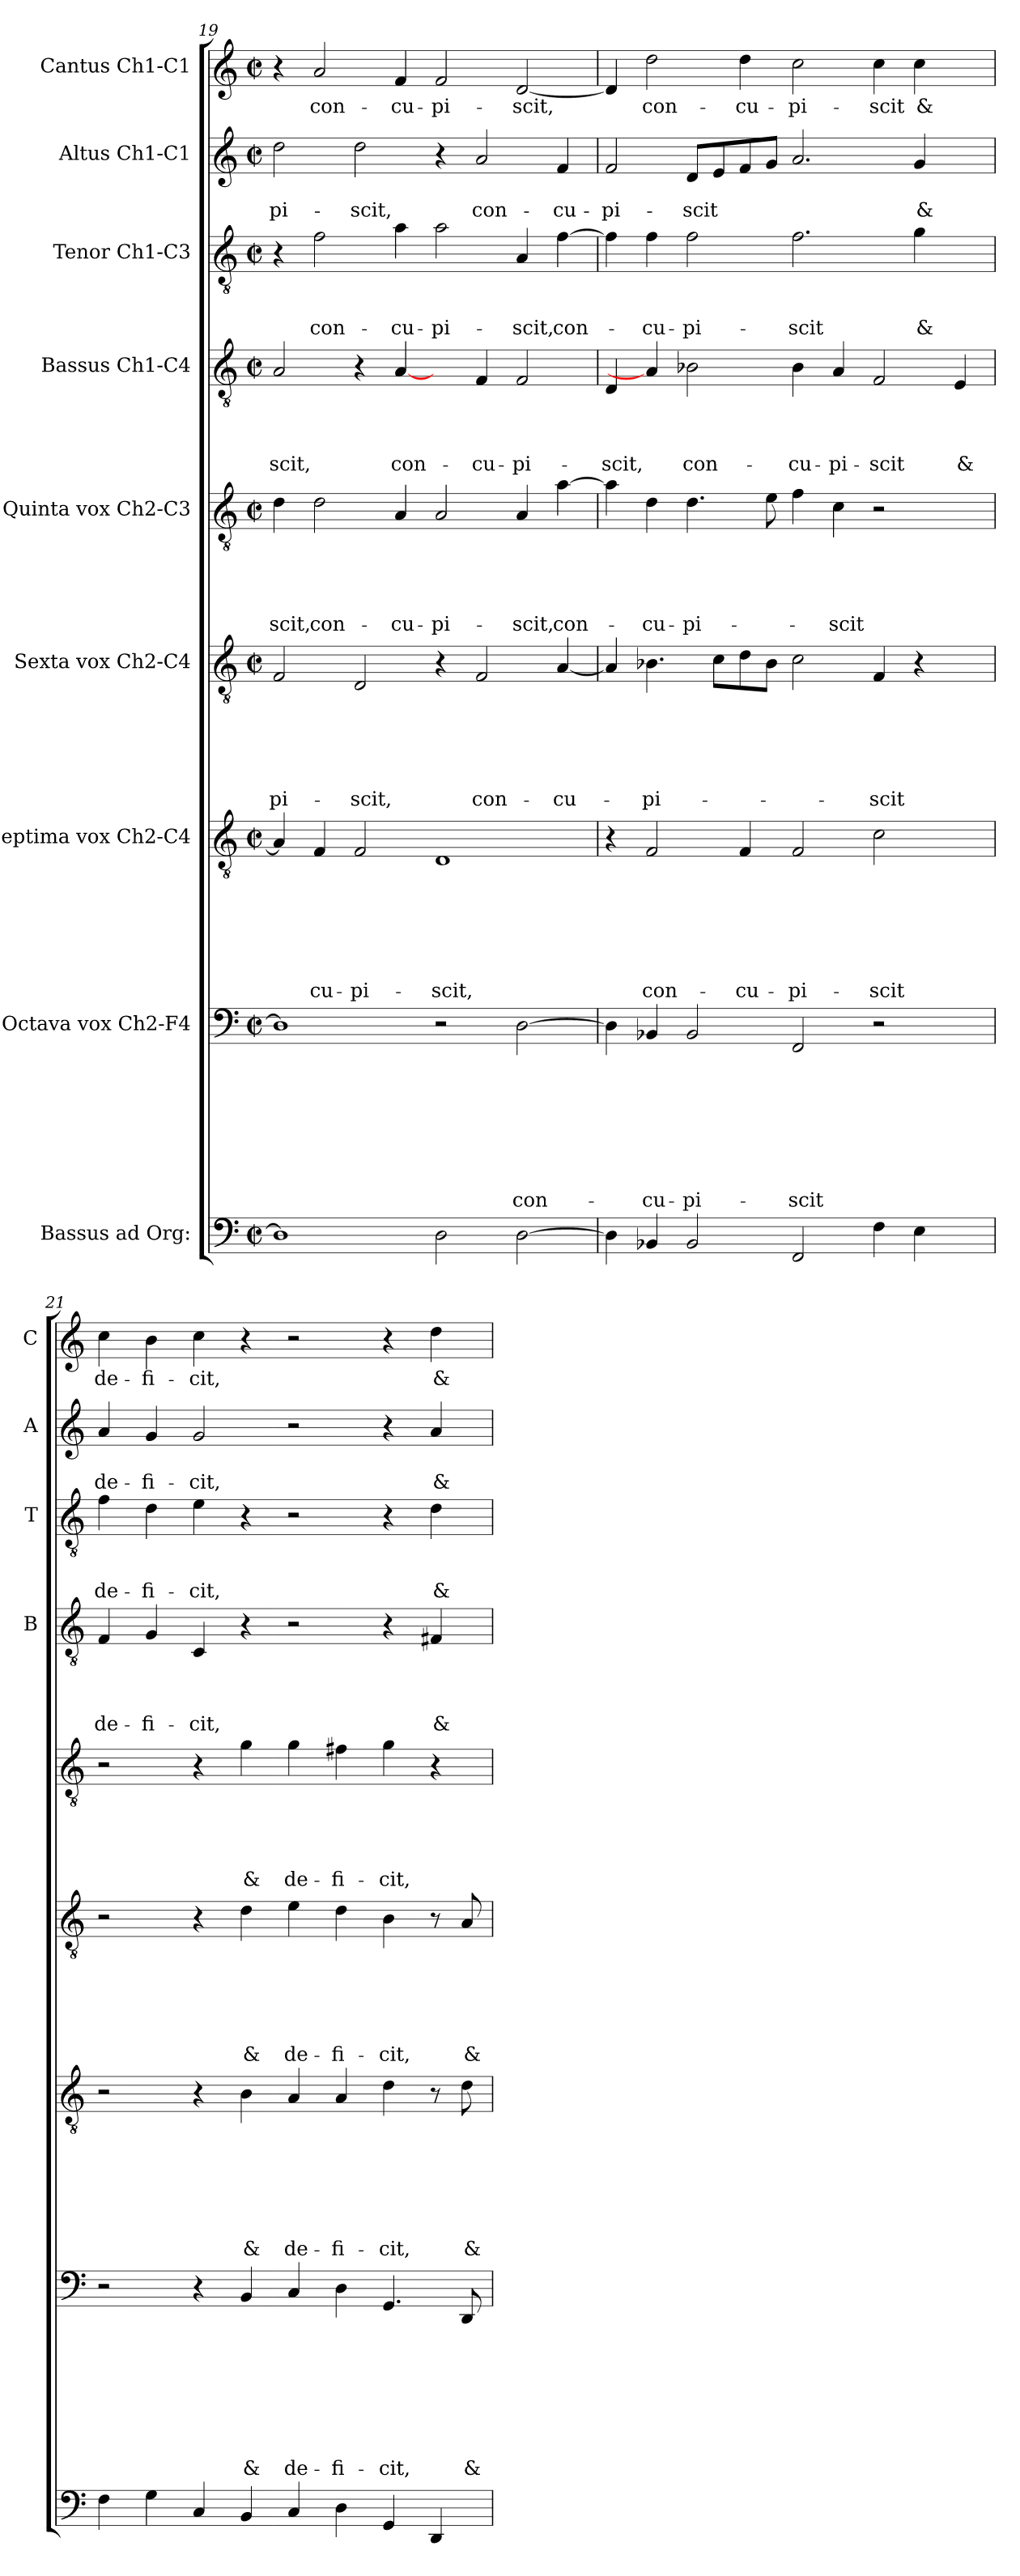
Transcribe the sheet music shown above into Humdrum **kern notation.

**kern	**kern	**text	**text	**text	**text	**text	**text	**text	**text	**kern	**text	**text	**text	**text	**text	**text	**text	**kern	**text	**text	**text	**text	**text	**text	**kern	**text	**text	**text	**text	**text	**kern	**text	**text	**text	**text	**kern	**text	**text	**text	**kern	**text	**text	**kern	**text
*part9	*part8	*part8	*part8	*part8	*part8	*part8	*part8	*part8	*part8	*part7	*part7	*part7	*part7	*part7	*part7	*part7	*part7	*part6	*part6	*part6	*part6	*part6	*part6	*part6	*part5	*part5	*part5	*part5	*part5	*part5	*part4	*part4	*part4	*part4	*part4	*part3	*part3	*part3	*part3	*part2	*part2	*part2	*part1	*part1
*staff9	*staff8	*staff8	*staff8	*staff8	*staff8	*staff8	*staff8	*staff8	*staff8	*staff7	*staff7	*staff7	*staff7	*staff7	*staff7	*staff7	*staff7	*staff6	*staff6	*staff6	*staff6	*staff6	*staff6	*staff6	*staff5	*staff5	*staff5	*staff5	*staff5	*staff5	*staff4	*staff4	*staff4	*staff4	*staff4	*staff3	*staff3	*staff3	*staff3	*staff2	*staff2	*staff2	*staff1	*staff1
*I"Bassus ad Org:	*I"Octava vox Ch2-F4	*	*	*	*	*	*	*	*	*I"Septima vox Ch2-C4	*	*	*	*	*	*	*	*I"Sexta vox Ch2-C4	*	*	*	*	*	*	*I"Quinta vox Ch2-C3	*	*	*	*	*	*I"Bassus Ch1-C4	*	*	*	*	*I"Tenor Ch1-C3	*	*	*	*I"Altus Ch1-C1	*	*	*I"Cantus Ch1-C1	*
*	*	*	*	*	*	*	*	*	*	*	*	*	*	*	*	*	*	*	*	*	*	*	*	*	*	*	*	*	*	*	*I'B	*	*	*	*	*I'T	*	*	*	*I'A	*	*	*I'C	*
*clefF4	*clefF4	*	*	*	*	*	*	*	*	*clefGv2	*	*	*	*	*	*	*	*clefGv2	*	*	*	*	*	*	*clefGv2	*	*	*	*	*	*clefGv2	*	*	*	*	*clefGv2	*	*	*	*clefG2	*	*	*clefG2	*
*k[]	*k[]	*	*	*	*	*	*	*	*	*k[]	*	*	*	*	*	*	*	*k[]	*	*	*	*	*	*	*k[]	*	*	*	*	*	*k[]	*	*	*	*	*k[]	*	*	*	*k[]	*	*	*k[]	*
*C:	*C:	*	*	*	*	*	*	*	*	*C:	*	*	*	*	*	*	*	*C:	*	*	*	*	*	*	*C:	*	*	*	*	*	*C:	*	*	*	*	*C:	*	*	*	*C:	*	*	*C:	*
*M2/2	*M2/2	*	*	*	*	*	*	*	*	*M2/2	*	*	*	*	*	*	*	*M2/2	*	*	*	*	*	*	*M2/2	*	*	*	*	*	*M2/2	*	*	*	*	*M2/2	*	*	*	*M2/2	*	*	*M2/2	*
*met(c|)	*met(c|)	*	*	*	*	*	*	*	*	*met(c|)	*	*	*	*	*	*	*	*met(c|)	*	*	*	*	*	*	*met(c|)	*	*	*	*	*	*met(c|)	*	*	*	*	*met(c|)	*	*	*	*met(c|)	*	*	*met(c|)	*
=19	=19	=19	=19	=19	=19	=19	=19	=19	=19	=19	=19	=19	=19	=19	=19	=19	=19	=19	=19	=19	=19	=19	=19	=19	=19	=19	=19	=19	=19	=19	=19	=19	=19	=19	=19	=19	=19	=19	=19	=19	=19	=19	=19	=19
!	!	!	!	!	!	!	!	!	!	!	!	!	!	!	!	!	!	!	!	!	!	!	!	!LO:LY:b	!	!	!	!	!	!LO:LY:b	!	!	!	!	!LO:LY:b	!	!	!	!	!	!	!LO:LY:b	!	!
1D]	1D]	.	.	.	.	.	.	.	.	4A/]	.	.	.	.	.	.	.	2F/	.	.	.	.	.	-pi-	4d\	.	.	.	.	-scit,	2A/	.	.	.	-scit,	4r	.	.	.	2dd\	.	-pi-	4r	.
!	!	!	!	!	!	!	!	!	!	!	!	!	!	!	!	!	!LO:LY:b	!	!	!	!	!	!	!	!	!	!	!	!	!LO:LY:b	!	!	!	!	!	!	!	!	!LO:LY:b	!	!	!	!	!LO:LY:b
.	.	.	.	.	.	.	.	.	.	4F/	.	.	.	.	.	.	-cu-	.	.	.	.	.	.	.	2d\	.	.	.	.	con-	.	.	.	.	.	2f\	.	.	con-	.	.	.	2a/	con-
!	!	!	!	!	!	!	!	!	!	!	!	!	!	!	!	!	!LO:LY:b	!	!	!	!	!	!	!LO:LY:b	!	!	!	!	!	!	!	!	!	!	!	!	!	!	!	!	!	!LO:LY:b	!	!
.	.	.	.	.	.	.	.	.	.	2F/	.	.	.	.	.	.	-pi-	2D/	.	.	.	.	.	-scit,	.	.	.	.	.	.	4r	.	.	.	.	.	.	.	.	2dd\	.	-scit,	.	.
!	!	!	!	!	!	!	!	!	!	!	!	!	!	!	!	!	!	!	!	!	!	!	!	!	!	!	!	!	!	!LO:LY:b	!	!	!	!	!LO:LY:b	!	!	!	!LO:LY:b	!	!	!	!	!LO:LY:b
.	.	.	.	.	.	.	.	.	.	.	.	.	.	.	.	.	.	.	.	.	.	.	.	.	4A/	.	.	.	.	-cu-	[4A/	.	.	.	con-	4a\	.	.	-cu-	.	.	.	4f/	-cu-
!	!	!	!	!	!	!	!	!	!	!	!	!	!	!	!	!	!LO:LY:b	!	!	!	!	!	!	!	!	!	!	!	!	!LO:LY:b	!	!	!	!	!	!	!	!	!LO:LY:b	!	!	!	!	!LO:LY:b
2D\	2r	.	.	.	.	.	.	.	.	1D	.	.	.	.	.	.	-scit,	4r	.	.	.	.	.	.	2A/	.	.	.	.	-pi-	4ryy	.	.	.	.	2a\	.	.	-pi-	4r	.	.	2f/	-pi-
!	!	!	!	!	!	!	!	!	!	!	!	!	!	!	!	!	!	!	!	!	!	!	!	!LO:LY:b	!	!	!	!	!	!	!	!	!	!	!LO:LY:b	!	!	!	!	!	!	!LO:LY:b	!	!
.	.	.	.	.	.	.	.	.	.	.	.	.	.	.	.	.	.	2F/	.	.	.	.	.	con-	.	.	.	.	.	.	4F/	.	.	.	-cu-	.	.	.	.	2a/	.	con-	.	.
!	!	!	!	!	!	!	!	!	!LO:LY:b	!	!	!	!	!	!	!	!	!	!	!	!	!	!	!	!	!	!	!	!	!LO:LY:b	!	!	!	!	!LO:LY:b	!	!	!	!LO:LY:b	!	!	!	!	!LO:LY:b
[2D\	[2D\	.	.	.	.	.	.	.	con-	.	.	.	.	.	.	.	.	.	.	.	.	.	.	.	4A/	.	.	.	.	-scit,	2F/	.	.	.	-pi-	4A/	.	.	-scit,	.	.	.	[2d/	-scit,
!	!	!	!	!	!	!	!	!	!	!	!	!	!	!	!	!	!	!	!	!	!	!	!	!LO:LY:b	!	!	!	!	!	!LO:LY:b	!	!	!	!	!	!	!	!	!LO:LY:b	!	!	!LO:LY:b	!	!
.	.	.	.	.	.	.	.	.	.	.	.	.	.	.	.	.	.	[4A/	.	.	.	.	.	-cu-	[4a\	.	.	.	.	con-	.	.	.	.	.	[4f\	.	.	con-	4f/	.	-cu-	.	.
!!LO:PB:g=z
=20	=20	=20	=20	=20	=20	=20	=20	=20	=20	=20	=20	=20	=20	=20	=20	=20	=20	=20	=20	=20	=20	=20	=20	=20	=20	=20	=20	=20	=20	=20	=20	=20	=20	=20	=20	=20	=20	=20	=20	=20	=20	=20	=20	=20
!	!	!	!	!	!	!	!	!	!	!	!	!	!	!	!	!	!	!	!	!	!	!	!	!	!	!	!	!	!	!	!	!	!	!	!LO:LY:b	!	!	!	!	!	!	!LO:LY:b	!	!
4D\]	4D\]	.	.	.	.	.	.	.	.	4r	.	.	.	.	.	.	.	4A/]	.	.	.	.	.	.	4a\]	.	.	.	.	.	4D/	.	.	.	-scit,	4f\]	.	.	.	2f/	.	-pi-	4d/]	.
!	!	!	!	!	!	!	!	!	!LO:LY:b	!	!	!	!	!	!	!	!LO:LY:b	!	!	!	!	!	!	!LO:LY:b	!	!	!	!	!	!LO:LY:b	!	!	!	!	!	!	!	!	!LO:LY:b	!	!	!	!	!LO:LY:b
4BB-X/	4BB-X/	.	.	.	.	.	.	.	-cu-	2F/	.	.	.	.	.	.	con-	4.B-X\	.	.	.	.	.	-pi-	4d\	.	.	.	.	-cu-	4A/]	.	.	.	.	4f\	.	.	-cu-	.	.	.	2dd\	con-
!	!	!	!	!	!	!	!	!	!LO:LY:b	!	!	!	!	!	!	!	!	!	!	!	!	!	!	!	!	!	!	!	!	!LO:LY:b	!	!	!	!	!LO:LY:b	!	!	!	!LO:LY:b	!	!	!LO:LY:b	!	!
2BB-/	2BB-/	.	.	.	.	.	.	.	-pi-	.	.	.	.	.	.	.	.	.	.	.	.	.	.	.	4.d\	.	.	.	.	-pi-	2B-X\	.	.	.	con-	2f\	.	.	-pi-	8d/L	.	-scit	.	.
.	.	.	.	.	.	.	.	.	.	.	.	.	.	.	.	.	.	8c\L	.	.	.	.	.	.	.	.	.	.	.	.	.	.	.	.	.	.	.	.	.	8e/	.	.	.	.
!	!	!	!	!	!	!	!	!	!	!	!	!	!	!	!	!	!LO:LY:b	!	!	!	!	!	!	!	!	!	!	!	!	!	!	!	!	!	!	!	!	!	!	!	!	!	!	!LO:LY:b
.	.	.	.	.	.	.	.	.	.	4F/	.	.	.	.	.	.	-cu-	8d\	.	.	.	.	.	.	.	.	.	.	.	.	.	.	.	.	.	.	.	.	.	8f/	.	.	4dd\	-cu-
.	.	.	.	.	.	.	.	.	.	.	.	.	.	.	.	.	.	8B-\J	.	.	.	.	.	.	8e\	.	.	.	.	.	.	.	.	.	.	.	.	.	.	8g/J	.	.	.	.
!	!	!	!	!	!	!	!	!	!LO:LY:b	!	!	!	!	!	!	!	!LO:LY:b	!	!	!	!	!	!	!	!	!	!	!	!	!	!	!	!	!	!LO:LY:b	!	!	!	!LO:LY:b	!	!	!	!	!LO:LY:b
2FF/	2FF/	.	.	.	.	.	.	.	-scit	2F/	.	.	.	.	.	.	-pi-	2c\	.	.	.	.	.	.	4f\	.	.	.	.	.	4B-\	.	.	.	-cu-	2.f\	.	.	-scit	2.a/	.	.	2cc\	-pi-
!	!	!	!	!	!	!	!	!	!	!	!	!	!	!	!	!	!	!	!	!	!	!	!	!	!	!	!	!	!	!LO:LY:b	!	!	!	!	!LO:LY:b	!	!	!	!	!	!	!	!	!
.	.	.	.	.	.	.	.	.	.	.	.	.	.	.	.	.	.	.	.	.	.	.	.	.	4c\	.	.	.	.	-scit	4A/	.	.	.	-pi-	.	.	.	.	.	.	.	.	.
!	!	!	!	!	!	!	!	!	!	!	!	!	!	!	!	!	!LO:LY:b	!	!	!	!	!	!	!LO:LY:b	!	!	!	!	!	!	!	!	!	!	!LO:LY:b	!	!	!	!	!	!	!	!	!LO:LY:b
4F\	2r	.	.	.	.	.	.	.	.	2c\	.	.	.	.	.	.	-scit	4F/	.	.	.	.	.	-scit	2r	.	.	.	.	.	2F/	.	.	.	-scit	.	.	.	.	.	.	.	4cc\	-scit
!	!	!	!	!	!	!	!	!	!	!	!	!	!	!	!	!	!	!	!	!	!	!	!	!	!	!	!	!	!	!	!	!	!	!	!	!	!	!	!LO:LY:b	!	!	!LO:LY:b	!	!LO:LY:b
4E\	.	.	.	.	.	.	.	.	.	.	.	.	.	.	.	.	.	4r	.	.	.	.	.	.	.	.	.	.	.	.	.	.	.	.	.	4g\	.	.	&	4g/	.	&	4cc\	&
!	!	!	!	!	!	!	!	!	!	!	!	!	!	!	!	!	!	!	!	!	!	!	!	!	!	!	!	!	!	!	!	!	!	!	!LO:LY:b	!	!	!	!	!	!	!	!	!
4ryy	4ryy	.	.	.	.	.	.	.	.	4ryy	.	.	.	.	.	.	.	4ryy	.	.	.	.	.	.	4ryy	.	.	.	.	.	4E/	.	.	.	&	4ryy	.	.	.	4ryy	.	.	4ryy	.
=21	=21	=21	=21	=21	=21	=21	=21	=21	=21	=21	=21	=21	=21	=21	=21	=21	=21	=21	=21	=21	=21	=21	=21	=21	=21	=21	=21	=21	=21	=21	=21	=21	=21	=21	=21	=21	=21	=21	=21	=21	=21	=21	=21	=21
!	!	!	!	!	!	!	!	!	!	!	!	!	!	!	!	!	!	!	!	!	!	!	!	!	!	!	!	!	!	!	!	!	!	!	!LO:LY:b	!	!	!	!LO:LY:b	!	!	!LO:LY:b	!	!LO:LY:b
4F\	2r	.	.	.	.	.	.	.	.	2r	.	.	.	.	.	.	.	2r	.	.	.	.	.	.	2r	.	.	.	.	.	4F/	.	.	.	de-	4f\	.	.	de-	4a/	.	de-	4cc\	de-
!	!	!	!	!	!	!	!	!	!	!	!	!	!	!	!	!	!	!	!	!	!	!	!	!	!	!	!	!	!	!	!	!	!	!	!LO:LY:b	!	!	!	!LO:LY:b	!	!	!LO:LY:b	!	!LO:LY:b
4G\	.	.	.	.	.	.	.	.	.	.	.	.	.	.	.	.	.	.	.	.	.	.	.	.	.	.	.	.	.	.	4G/	.	.	.	-fi-	4d\	.	.	-fi-	4g/	.	-fi-	4b\	-fi-
!	!	!	!	!	!	!	!	!	!	!	!	!	!	!	!	!	!	!	!	!	!	!	!	!	!	!	!	!	!	!	!	!	!	!	!LO:LY:b	!	!	!	!LO:LY:b	!	!	!LO:LY:b	!	!LO:LY:b
4C/	4r	.	.	.	.	.	.	.	.	4r	.	.	.	.	.	.	.	4r	.	.	.	.	.	.	4r	.	.	.	.	.	4C/	.	.	.	-cit,	4e\	.	.	-cit,	2g/	.	-cit,	4cc\	-cit,
!	!	!	!	!	!	!	!	!	!LO:LY:b	!	!	!	!	!	!	!	!LO:LY:b	!	!	!	!	!	!	!LO:LY:b	!	!	!	!	!	!LO:LY:b	!	!	!	!	!	!	!	!	!	!	!	!	!	!
4BB/	4BB/	.	.	.	.	.	.	.	&	4B\	.	.	.	.	.	.	&	4d\	.	.	.	.	.	&	4g\	.	.	.	.	&	4r	.	.	.	.	4r	.	.	.	.	.	.	4r	.
!	!	!	!	!	!	!	!	!	!LO:LY:b	!	!	!	!	!	!	!	!LO:LY:b	!	!	!	!	!	!	!LO:LY:b	!	!	!	!	!	!LO:LY:b	!	!	!	!	!	!	!	!	!	!	!	!	!	!
4C/	4C/	.	.	.	.	.	.	.	de-	4A/	.	.	.	.	.	.	de-	4e\	.	.	.	.	.	de-	4g\	.	.	.	.	de-	2r	.	.	.	.	2r	.	.	.	2r	.	.	2r	.
!	!	!	!	!	!	!	!	!	!LO:LY:b	!	!	!	!	!	!	!	!LO:LY:b	!	!	!	!	!	!	!LO:LY:b	!	!	!	!	!	!LO:LY:b	!	!	!	!	!	!	!	!	!	!	!	!	!	!
4D\	4D\	.	.	.	.	.	.	.	-fi-	4A/	.	.	.	.	.	.	-fi-	4d\	.	.	.	.	.	-fi-	4f#X\	.	.	.	.	-fi-	.	.	.	.	.	.	.	.	.	.	.	.	.	.
!	!	!	!	!	!	!	!	!	!LO:LY:b	!	!	!	!	!	!	!	!LO:LY:b	!	!	!	!	!	!	!LO:LY:b	!	!	!	!	!	!LO:LY:b	!	!	!	!	!	!	!	!	!	!	!	!	!	!
4GG/	4.GG/	.	.	.	.	.	.	.	-cit,	4d\	.	.	.	.	.	.	-cit,	4B\	.	.	.	.	.	-cit,	4g\	.	.	.	.	-cit,	4r	.	.	.	.	4r	.	.	.	4r	.	.	4r	.
!	!	!	!	!	!	!	!	!	!	!	!	!	!	!	!	!	!	!	!	!	!	!	!	!	!	!	!	!	!	!	!	!	!	!	!LO:LY:b	!	!	!	!LO:LY:b	!	!	!LO:LY:b	!	!LO:LY:b
4DD/	.	.	.	.	.	.	.	.	.	8r	.	.	.	.	.	.	.	8r	.	.	.	.	.	.	4r	.	.	.	.	.	4F#X/	.	.	.	&	4d\	.	.	&	4a/	.	&	4dd\	&
!	!	!	!	!	!	!	!	!	!LO:LY:b	!	!	!	!	!	!	!	!LO:LY:b	!	!	!	!	!	!	!LO:LY:b	!	!	!	!	!	!	!	!	!	!	!	!	!	!	!	!	!	!	!	!
.	8DD/	.	.	.	.	.	.	.	&	8d\	.	.	.	.	.	.	&	8A/	.	.	.	.	.	&	.	.	.	.	.	.	.	.	.	.	.	.	.	.	.	.	.	.	.	.
=	=	=	=	=	=	=	=	=	=	=	=	=	=	=	=	=	=	=	=	=	=	=	=	=	=	=	=	=	=	=	=	=	=	=	=	=	=	=	=	=	=	=	=	=
*-	*-	*-	*-	*-	*-	*-	*-	*-	*-	*-	*-	*-	*-	*-	*-	*-	*-	*-	*-	*-	*-	*-	*-	*-	*-	*-	*-	*-	*-	*-	*-	*-	*-	*-	*-	*-	*-	*-	*-	*-	*-	*-	*-	*-
